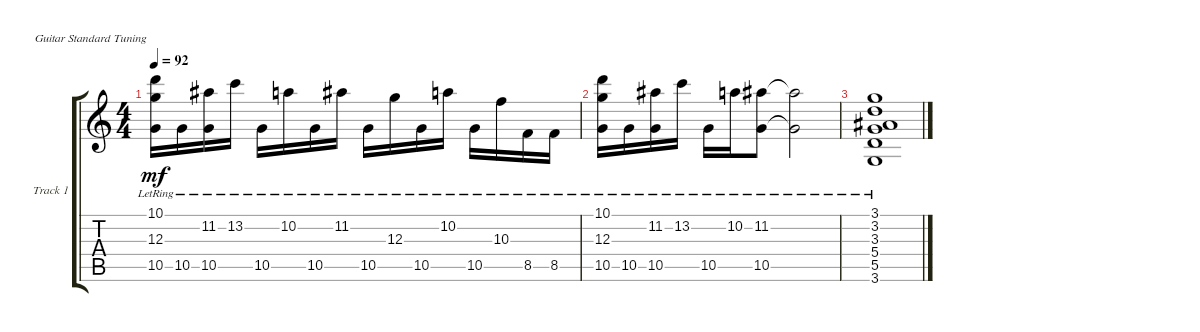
\bracketExtendMode groupsimilarinstruments
\firstSystemTrackNameOrientation horizontal
\otherSystemsTrackNameOrientation horizontal
\track ("Track 1" "Track 1") {instrument acousticguitarsteel}
\staff {score tabs}
\tuning (E4 B3 G3 D3 A2 E2)
\ts (4 4)
\tempo 92
\clef g2
\ks c
(10.1{lr} 12.3{lr} 10.5{lr}).16{dy mf} 10.5{lr}.16 (11.2{lr} 10.5{lr}).16 13.2{lr}.16 10.5{lr}.16 10.2{lr}.16 10.5{lr}.16 11.2{lr}.16 10.5{lr}.16 12.3{lr}.16 10.5{lr}.16 10.2{lr}.16 10.5{lr}.16 10.3{lr}.16 8.5{lr}.16 8.5{lr}.16 |
(10.1{lr} 12.3{lr} 10.5{lr}).16 10.5{lr}.16 (11.2{lr} 10.5{lr}).16 13.2{lr}.16 10.5{lr}.16 10.2{lr}.16 (11.2{lr} 10.5{lr}).8 (11.2{lr t} 10.5{lr t}).2 |
(3.1{lr} 3.2{lr} 3.3{lr} 5.4{lr} 5.5{lr} 3.6{lr}).1
